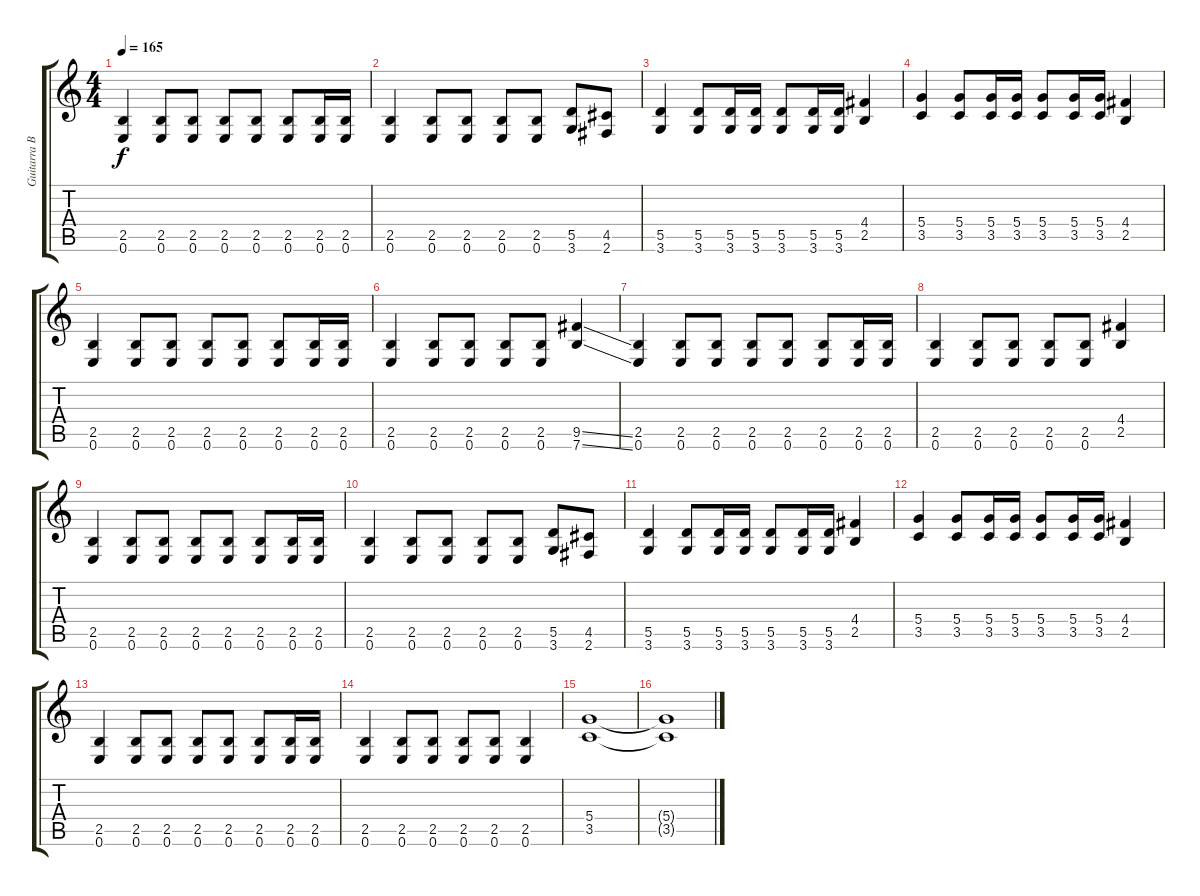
\track ("Guitarra Base" "Guitarra B") {instrument overdrivenguitar}
\staff {score tabs}
\tuning (E4 B3 G3 D3 A2 E2) {hide}
\ts (4 4)
\tempo 165
\clef g2
\ks c
(2.5 0.6).4{dy f} (2.5 0.6).8 (2.5 0.6).8 (2.5 0.6).8 (2.5 0.6).8 (2.5 0.6).8 (2.5 0.6).16 (2.5 0.6).16 |
(2.5 0.6).4 (2.5 0.6).8 (2.5 0.6).8 (2.5 0.6).8 (2.5 0.6).8 (5.5 3.6).8 (4.5 2.6).8 |
(5.5 3.6).4 (5.5 3.6).8 (5.5 3.6).16 (5.5 3.6).16 (5.5 3.6).8 (5.5 3.6).16 (5.5 3.6).16 (4.4 2.5).4 |
(5.4 3.5).4 (5.4 3.5).8 (5.4 3.5).16 (5.4 3.5).16 (5.4 3.5).8 (5.4 3.5).16 (5.4 3.5).16 (4.4 2.5).4 |
(2.5 0.6).4 (2.5 0.6).8 (2.5 0.6).8 (2.5 0.6).8 (2.5 0.6).8 (2.5 0.6).8 (2.5 0.6).16 (2.5 0.6).16 |
(2.5 0.6).4 (2.5 0.6).8 (2.5 0.6).8 (2.5 0.6).8 (2.5 0.6).8 (9.5{ss} 7.6{ss}).4 |
(2.5 0.6).4 (2.5 0.6).8 (2.5 0.6).8 (2.5 0.6).8 (2.5 0.6).8 (2.5 0.6).8 (2.5 0.6).16 (2.5 0.6).16 |
(2.5 0.6).4 (2.5 0.6).8 (2.5 0.6).8 (2.5 0.6).8 (2.5 0.6).8 (4.4 2.5).4 |
(2.5 0.6).4 (2.5 0.6).8 (2.5 0.6).8 (2.5 0.6).8 (2.5 0.6).8 (2.5 0.6).8 (2.5 0.6).16 (2.5 0.6).16 |
(2.5 0.6).4 (2.5 0.6).8 (2.5 0.6).8 (2.5 0.6).8 (2.5 0.6).8 (5.5 3.6).8 (4.5 2.6).8 |
(5.5 3.6).4 (5.5 3.6).8 (5.5 3.6).16 (5.5 3.6).16 (5.5 3.6).8 (5.5 3.6).16 (5.5 3.6).16 (4.4 2.5).4 |
(5.4 3.5).4 (5.4 3.5).8 (5.4 3.5).16 (5.4 3.5).16 (5.4 3.5).8 (5.4 3.5).16 (5.4 3.5).16 (4.4 2.5).4 |
(2.5 0.6).4 (2.5 0.6).8 (2.5 0.6).8 (2.5 0.6).8 (2.5 0.6).8 (2.5 0.6).8 (2.5 0.6).16 (2.5 0.6).16 |
(2.5 0.6).4 (2.5 0.6).8 (2.5 0.6).8 (2.5 0.6).8 (2.5 0.6).8 (2.5 0.6).4 |
(5.4 3.5).1 |
(5.4{t} 3.5{t}).1
